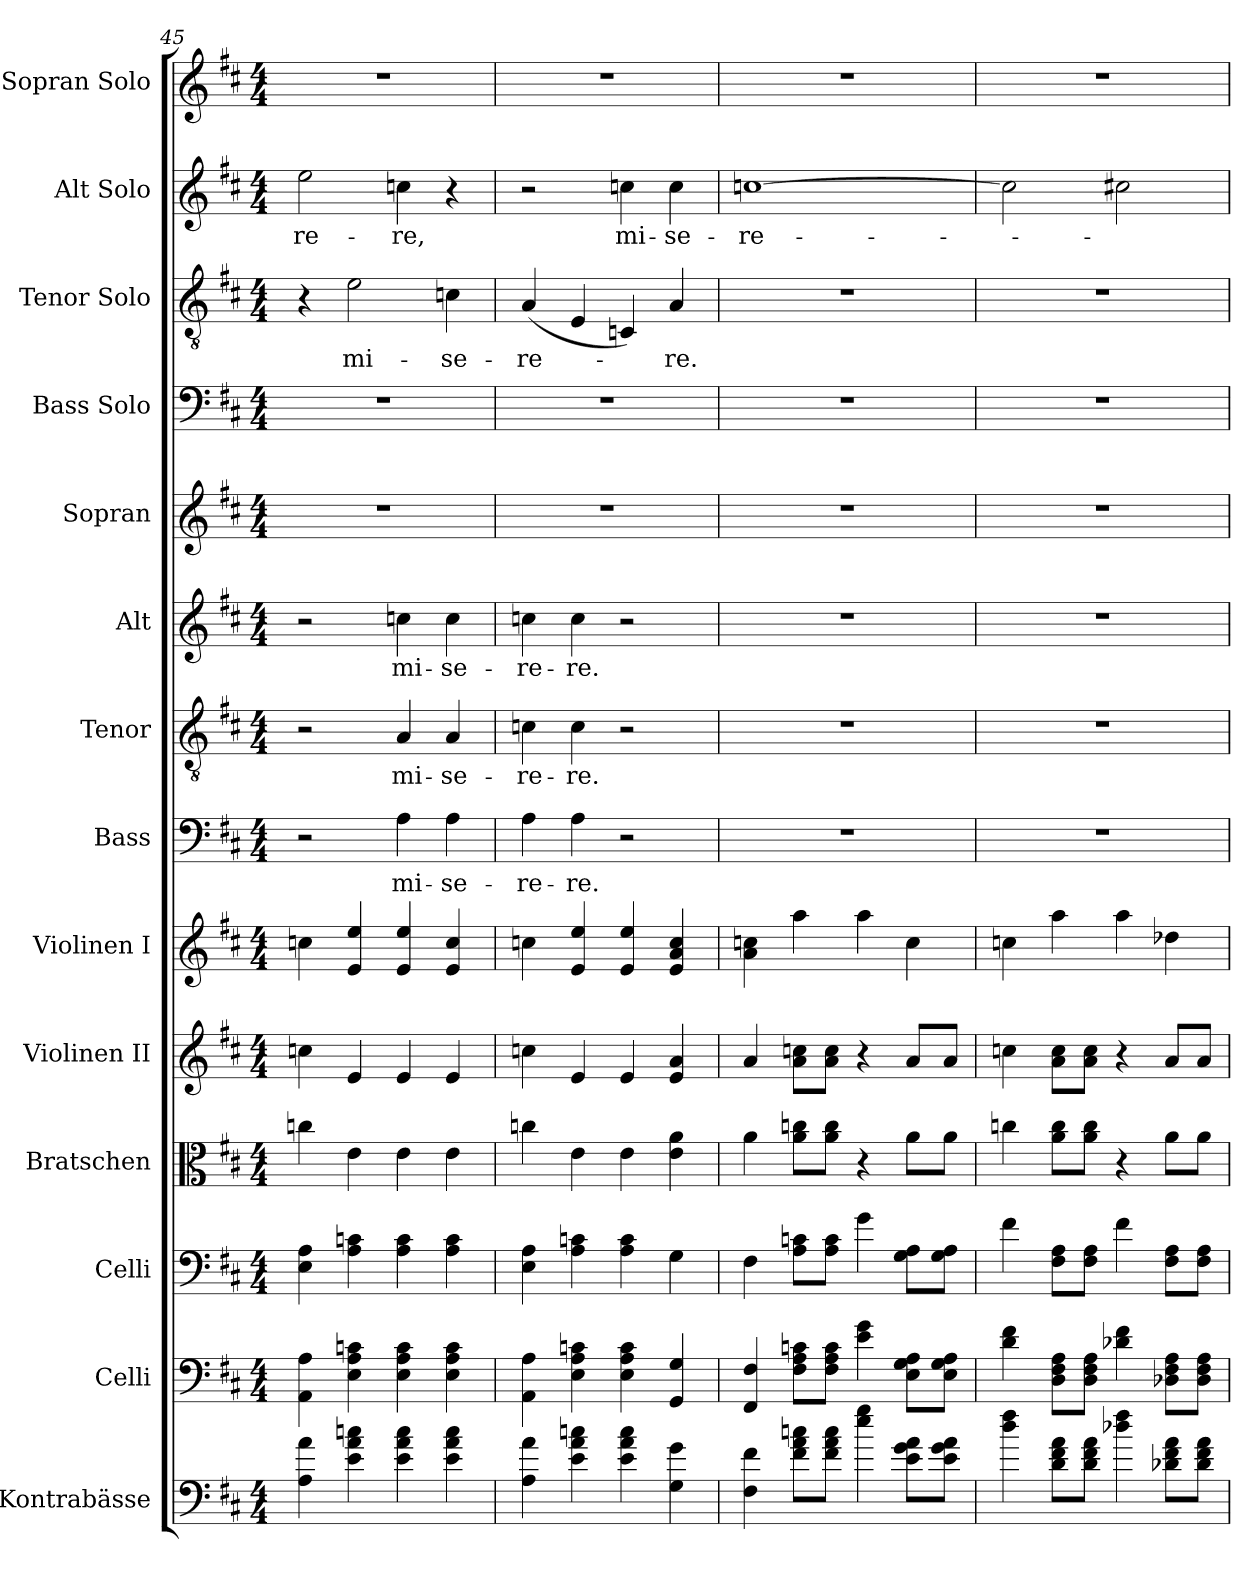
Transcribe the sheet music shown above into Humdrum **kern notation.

**kern	**kern	**kern	**kern	**kern	**kern	**kern	**text	**kern	**text	**kern	**text	**kern	**kern	**kern	**text	**kern	**text	**kern
*part14	*part13	*part12	*part11	*part10	*part9	*part8	*part8	*part7	*part7	*part6	*part6	*part5	*part4	*part3	*part3	*part2	*part2	*part1
*staff14	*staff13	*staff12	*staff11	*staff10	*staff9	*staff8	*staff8	*staff7	*staff7	*staff6	*staff6	*staff5	*staff4	*staff3	*staff3	*staff2	*staff2	*staff1
*I"Kontrabässe	*I"Celli	*I"Celli	*I"Bratschen	*I"Violinen II	*I"Violinen I	*I"Bass	*	*I"Tenor	*	*I"Alt	*	*I"Sopran	*I"Bass Solo	*I"Tenor Solo	*	*I"Alt Solo	*	*I"Sopran Solo
*	*I'Cl.	*	*	*	*I'Vl.	*I'B.	*	*I'T.	*	*I'A.	*	*I'S.	*I'B.S.	*I'T.S.	*	*I'A.S.	*	*I'S.S.
*clefF4	*clefF4	*clefF4	*clefC3	*clefG2	*clefG2	*clefF4	*	*clefGv2	*	*clefG2	*	*clefG2	*clefF4	*clefGv2	*	*clefG2	*	*clefG2
*ITrd7c12	*	*	*	*	*	*	*	*	*	*	*	*	*	*	*	*	*	*
*k[f#c#]	*k[f#c#]	*k[f#c#]	*k[f#c#]	*k[f#c#]	*k[f#c#]	*k[f#c#]	*	*k[f#c#]	*	*k[f#c#]	*	*k[f#c#]	*k[f#c#]	*k[f#c#]	*	*k[f#c#]	*	*k[f#c#]
*M4/4	*M4/4	*M4/4	*M4/4	*M4/4	*M4/4	*M4/4	*	*M4/4	*	*M4/4	*	*M4/4	*M4/4	*M4/4	*	*M4/4	*	*M4/4
*MM66	*MM66	*MM66	*MM66	*MM66	*MM66	*MM66	*	*MM66	*	*MM66	*	*MM66	*MM66	*MM66	*	*MM66	*	*MM66
=45	=45	=45	=45	=45	=45	=45	=45	=45	=45	=45	=45	=45	=45	=45	=45	=45	=45	=45
!	!	!	!	!	!	!	!	!	!	!	!	!	!	!	!	!	!LO:LY:b	!
4AA\ 4A\	4AA\ 4A\	4E\ 4A\	4ccn\	4ccn\	4ccn\	2r	.	2r	.	2r	.	1r	1r	4r	.	2ee\	-re-	1r
!	!	!	!	!	!	!	!	!	!	!	!	!	!	!	!LO:LY:b	!	!	!
4E\ 4A\ 4cn\	4E\ 4A\ 4cn\	4A\ 4cn\	4e\	4e/	4e/ 4ee/	.	.	.	.	.	.	.	.	2e\	-mi-	.	.	.
!	!	!	!	!	!	!	!LO:LY:b	!	!LO:LY:b	!	!LO:LY:b	!	!	!	!	!	!LO:LY:b	!
4E\ 4A\ 4c\	4E\ 4A\ 4c\	4A\ 4c\	4e\	4e/	4e/ 4ee/	4A\	-mi-	4A/	-mi-	4ccn\	-mi-	.	.	.	.	4ccn\	re,	.
!	!	!	!	!	!	!	!LO:LY:b	!	!LO:LY:b	!	!LO:LY:b	!	!	!	!LO:LY:b	!	!	!
4E\ 4A\ 4c\	4E\ 4A\ 4c\	4A\ 4c\	4e\	4e/	4e/ 4cc/	4A\	-se-	4A/	-se-	4cc\	-se-	.	.	4cn\	-se-	4r	.	.
=46	=46	=46	=46	=46	=46	=46	=46	=46	=46	=46	=46	=46	=46	=46	=46	=46	=46	=46
!	!	!	!	!	!	!	!LO:LY:b	!	!LO:LY:b	!	!LO:LY:b	!	!	!	!LO:LY:b	!	!	!
4AA\ 4A\	4AA\ 4A\	4E\ 4A\	4ccn\	4ccn\	4ccn\	4A\	-re-	4cn\	-re-	4ccn\	-re-	1r	1r	(<4A/	-re-	2r	.	1r
!	!	!	!	!	!	!	!LO:LY:b	!	!LO:LY:b	!	!LO:LY:b	!	!	!	!	!	!	!
4E\ 4A\ 4cn\	4E\ 4A\ 4cn\	4A\ 4cn\	4e\	4e/	4e/ 4ee/	4A\	re.	4c\	re.	4cc\	re.	.	.	4E/	.	.	.	.
!	!	!	!	!	!	!	!	!	!	!	!	!	!	!	!	!	!LO:LY:b	!
4E\ 4A\ 4c\	4E\ 4A\ 4c\	4A\ 4c\	4e\	4e/	4e/ 4ee/	2r	.	2r	.	2r	.	.	.	4Cn/)	.	4ccn\	-mi-	.
!	!	!	!	!	!	!	!	!	!	!	!	!	!	!	!LO:LY:b	!	!LO:LY:b	!
4GG\ 4G\	4GG/ 4G/	4G\	4e\ 4a\	4e/ 4a/	4e/ 4a/ 4cc/	.	.	.	.	.	.	.	.	4A/	re.	4cc\	-se-	.
!!LO:PB:g=z
=47	=47	=47	=47	=47	=47	=47	=47	=47	=47	=47	=47	=47	=47	=47	=47	=47	=47	=47
!	!	!	!	!	!	!	!	!	!	!	!	!	!	!	!	!	!LO:LY:b	!
4FF#\ 4F#\	4FF#/ 4F#/	4F#\	4a\	4a/	4a\ 4ccn\	1r	.	1r	.	1r	.	1r	1r	1r	.	[1ccn	-re-	1r
8F#\ 8A\ 8cn\L	8F#\ 8A\ 8cn\L	8A\ 8cn\L	8a\ 8ccn\L	8a\ 8ccn\L	4aa\	.	.	.	.	.	.	.	.	.	.	.	.	.
8F#\ 8A\ 8c\J	8F#\ 8A\ 8c\J	8A\ 8c\J	8a\ 8cc\J	8a\ 8cc\J	.	.	.	.	.	.	.	.	.	.	.	.	.	.
4e\ 4g\	4e\ 4g\	4g\	4r	4r	4aa\	.	.	.	.	.	.	.	.	.	.	.	.	.
8E\ 8G\ 8A\L	8E\ 8G\ 8A\L	8G\ 8A\L	8a\L	8a/L	4cc\	.	.	.	.	.	.	.	.	.	.	.	.	.
8E\ 8G\ 8A\J	8E\ 8G\ 8A\J	8G\ 8A\J	8a\J	8a/J	.	.	.	.	.	.	.	.	.	.	.	.	.	.
=48	=48	=48	=48	=48	=48	=48	=48	=48	=48	=48	=48	=48	=48	=48	=48	=48	=48	=48
4d\ 4f#\	4d\ 4f#\	4f#\	4ccn\	4ccn\	4ccn\	1r	.	1r	.	1r	.	1r	1r	1r	.	2cc\]	.	1r
8D\ 8F#\ 8A\L	8D\ 8F#\ 8A\L	8F#\ 8A\L	8a\ 8cc\L	8a\ 8cc\L	4aa\	.	.	.	.	.	.	.	.	.	.	.	.	.
8D\ 8F#\ 8A\J	8D\ 8F#\ 8A\J	8F#\ 8A\J	8a\ 8cc\J	8a\ 8cc\J	.	.	.	.	.	.	.	.	.	.	.	.	.	.
4d-X\ 4f#\	4d-X\ 4f#\	4f#\	4r	4r	4aa\	.	.	.	.	.	.	.	.	.	.	2cc#X\	.	.
8D-X\ 8F#\ 8A\L	8D-X\ 8F#\ 8A\L	8F#\ 8A\L	8a\L	8a/L	4dd-X\	.	.	.	.	.	.	.	.	.	.	.	.	.
8D-\ 8F#\ 8A\J	8D-\ 8F#\ 8A\J	8F#\ 8A\J	8a\J	8a/J	.	.	.	.	.	.	.	.	.	.	.	.	.	.
=	=	=	=	=	=	=	=	=	=	=	=	=	=	=	=	=	=	=
*-	*-	*-	*-	*-	*-	*-	*-	*-	*-	*-	*-	*-	*-	*-	*-	*-	*-	*-
